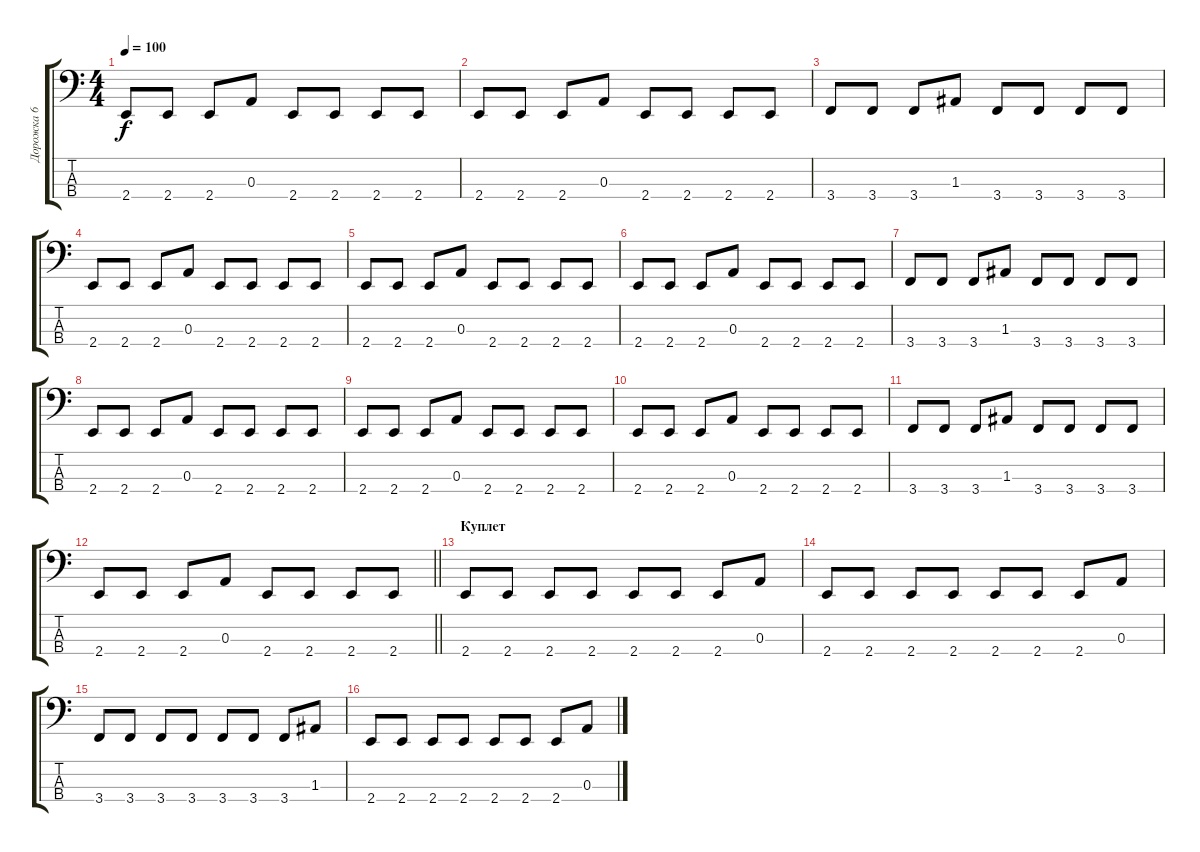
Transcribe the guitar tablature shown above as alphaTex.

\track ("Дорожка 6" "Дорожка 6") {instrument electricbassfinger}
\staff {score tabs}
\tuning (G2 D2 A1 D1) {hide}
\ts (4 4)
\tempo 100
\clef f4
\ks c
2.4.8{dy f} 2.4.8 2.4.8 0.3.8 2.4.8 2.4.8 2.4.8 2.4.8 |
2.4.8 2.4.8 2.4.8 0.3.8 2.4.8 2.4.8 2.4.8 2.4.8 |
3.4.8 3.4.8 3.4.8 1.3.8 3.4.8 3.4.8 3.4.8 3.4.8 |
2.4.8 2.4.8 2.4.8 0.3.8 2.4.8 2.4.8 2.4.8 2.4.8 |
2.4.8 2.4.8 2.4.8 0.3.8 2.4.8 2.4.8 2.4.8 2.4.8 |
2.4.8 2.4.8 2.4.8 0.3.8 2.4.8 2.4.8 2.4.8 2.4.8 |
3.4.8 3.4.8 3.4.8 1.3.8 3.4.8 3.4.8 3.4.8 3.4.8 |
2.4.8 2.4.8 2.4.8 0.3.8 2.4.8 2.4.8 2.4.8 2.4.8 |
2.4.8 2.4.8 2.4.8 0.3.8 2.4.8 2.4.8 2.4.8 2.4.8 |
2.4.8 2.4.8 2.4.8 0.3.8 2.4.8 2.4.8 2.4.8 2.4.8 |
3.4.8 3.4.8 3.4.8 1.3.8 3.4.8 3.4.8 3.4.8 3.4.8 |
\barLineRight lightlight
2.4.8 2.4.8 2.4.8 0.3.8 2.4.8 2.4.8 2.4.8 2.4.8 |
\section ("" "Куплет")
2.4.8 2.4.8 2.4.8 2.4.8 2.4.8 2.4.8 2.4.8 0.3.8 |
2.4.8 2.4.8 2.4.8 2.4.8 2.4.8 2.4.8 2.4.8 0.3.8 |
3.4.8 3.4.8 3.4.8 3.4.8 3.4.8 3.4.8 3.4.8 1.3.8 |
2.4.8 2.4.8 2.4.8 2.4.8 2.4.8 2.4.8 2.4.8 0.3.8
